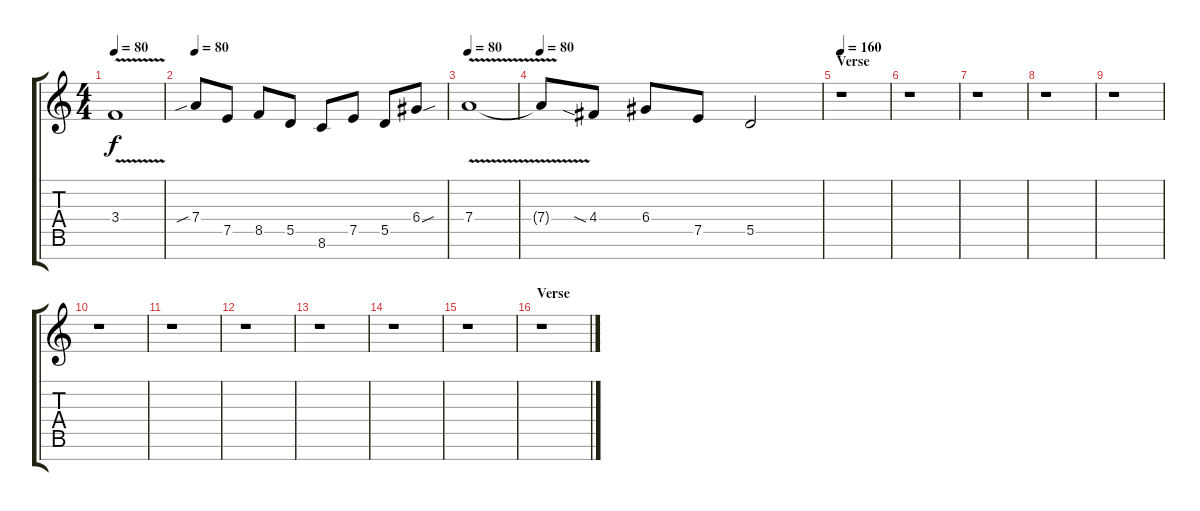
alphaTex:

\track "" {instrument distortionguitar}
\staff {score tabs}
\tuning (E4 B3 G3 D3 A2 E2 B1) {hide}
\ts (4 4)
\tempo 80
\clef g2
\ks c
3.4{v}.1{dy f} |
\tempo 80
7.4{sib}.8 7.5.8 8.5.8 5.5.8 8.6.8 7.5.8 5.5.8 6.4{sou}.8 |
\tempo 80
7.4{v}.1 |
\tempo 80
7.4{t}.8 4.4{sia}.8 6.4.8 7.5.8 5.5.2 |
\section ("" "Verse")
\tempo 160
r.1 |
r.1 |
r.1 |
r.1 |
r.1 |
r.1 |
r.1 |
r.1 |
r.1 |
r.1 |
r.1 |
\section ("" "Verse")
r.1
